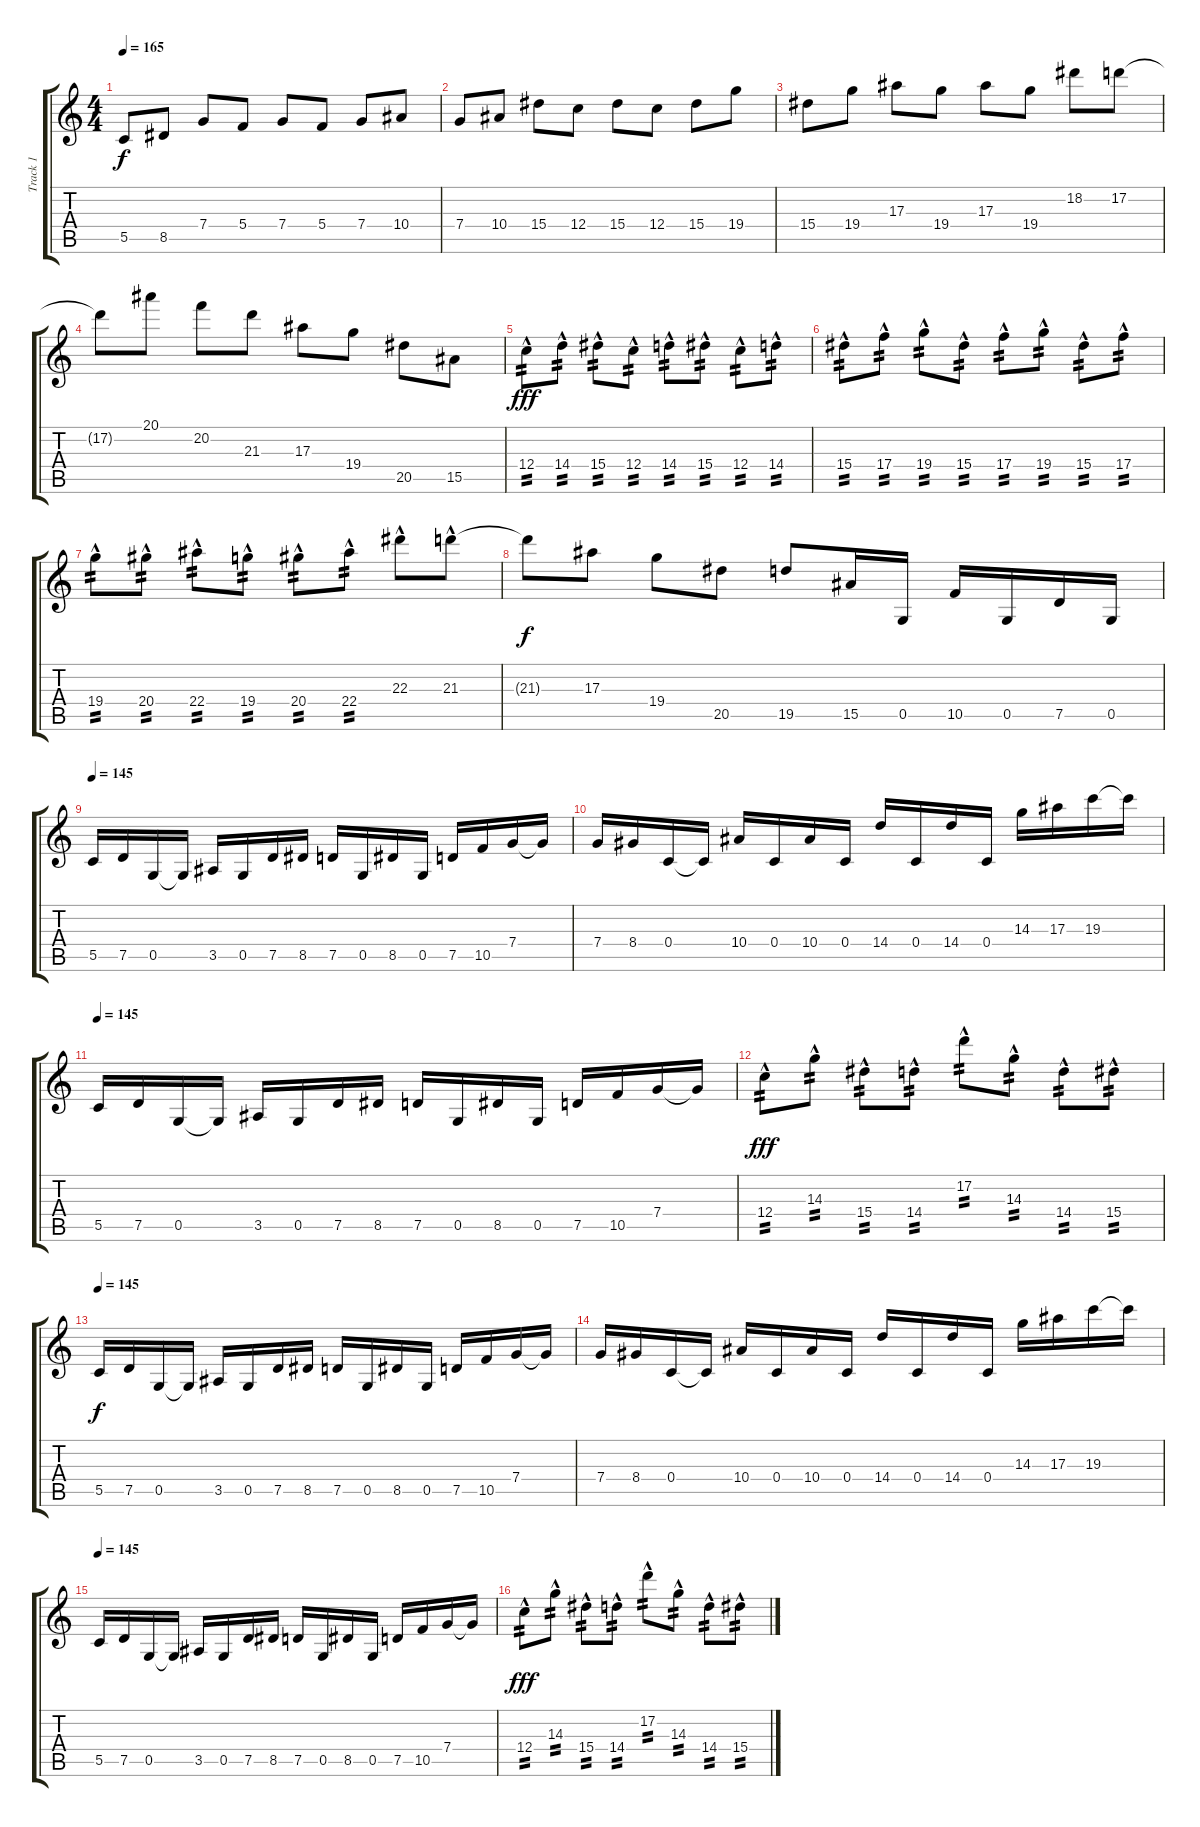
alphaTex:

\track ("Track 1" "Track 1") {instrument distortionguitar}
\staff {score tabs}
\tuning (D4 A3 F3 C3 G2 C2) {hide}
\ts (4 4)
\tempo 165
\clef g2
\ks c
5.5.8{dy f} 8.5.8 7.4.8 5.4.8 7.4.8 5.4.8 7.4.8 10.4.8 |
7.4.8 10.4.8 15.4.8 12.4.8 15.4.8 12.4.8 15.4.8 19.4.8 |
15.4.8 19.4.8 17.3.8 19.4.8 17.3.8 19.4.8 18.2.8 17.2.8 |
17.2{t}.8 20.1.8 20.2.8 21.3.8 17.3.8 19.4.8 20.5.8 15.5.8 |
12.4{hac}.8{tp 2 dy fff} 14.4{hac}.8{tp 2} 15.4{hac}.8{tp 2} 12.4{hac}.8{tp 2} 14.4{hac}.8{tp 2} 15.4{hac}.8{tp 2} 12.4{hac}.8{tp 2} 14.4{hac}.8{tp 2} |
15.4{hac}.8{tp 2} 17.4{hac}.8{tp 2} 19.4{hac}.8{tp 2} 15.4{hac}.8{tp 2} 17.4{hac}.8{tp 2} 19.4{hac}.8{tp 2} 15.4{hac}.8{tp 2} 17.4{hac}.8{tp 2} |
19.4{hac}.8{tp 2} 20.4{hac}.8{tp 2} 22.4{hac}.8{tp 2} 19.4{hac}.8{tp 2} 20.4{hac}.8{tp 2} 22.4{hac}.8{tp 2} 22.3{hac}.8 21.3{hac}.8 |
21.3{t}.8{dy f} 17.3.8 19.4.8 20.5.8 19.5.8 15.5.16 0.5.16 10.5.16 0.5.16 7.5.16 0.5.16 |
\tempo 145
5.5.16 7.5.16 0.5.16 0.5{t}.16 3.5.16 0.5.16 7.5.16 8.5.16 7.5.16 0.5.16 8.5.16 0.5.16 7.5.16 10.5.16 7.4.16 7.4{t}.16 |
7.4.16 8.4.16 0.4.16 0.4{t}.16 10.4.16 0.4.16 10.4.16 0.4.16 14.4.16 0.4.16 14.4.16 0.4.16 14.3.16 17.3.16 19.3.16 19.3{t}.16 |
\tempo 145
5.5.16 7.5.16 0.5.16 0.5{t}.16 3.5.16 0.5.16 7.5.16 8.5.16 7.5.16 0.5.16 8.5.16 0.5.16 7.5.16 10.5.16 7.4.16 7.4{t}.16 |
12.4{hac}.8{tp 2 dy fff} 14.3{hac}.8{tp 2} 15.4{hac}.8{tp 2} 14.4{hac}.8{tp 2} 17.2{hac}.8{tp 2} 14.3{hac}.8{tp 2} 14.4{hac}.8{tp 2} 15.4{hac}.8{tp 2} |
\tempo 145
5.5.16{dy f} 7.5.16 0.5.16 0.5{t}.16 3.5.16 0.5.16 7.5.16 8.5.16 7.5.16 0.5.16 8.5.16 0.5.16 7.5.16 10.5.16 7.4.16 7.4{t}.16 |
7.4.16 8.4.16 0.4.16 0.4{t}.16 10.4.16 0.4.16 10.4.16 0.4.16 14.4.16 0.4.16 14.4.16 0.4.16 14.3.16 17.3.16 19.3.16 19.3{t}.16 |
\tempo 145
5.5.16 7.5.16 0.5.16 0.5{t}.16 3.5.16 0.5.16 7.5.16 8.5.16 7.5.16 0.5.16 8.5.16 0.5.16 7.5.16 10.5.16 7.4.16 7.4{t}.16 |
12.4{hac}.8{tp 2 dy fff} 14.3{hac}.8{tp 2} 15.4{hac}.8{tp 2} 14.4{hac}.8{tp 2} 17.2{hac}.8{tp 2} 14.3{hac}.8{tp 2} 14.4{hac}.8{tp 2} 15.4{hac}.8{tp 2}
